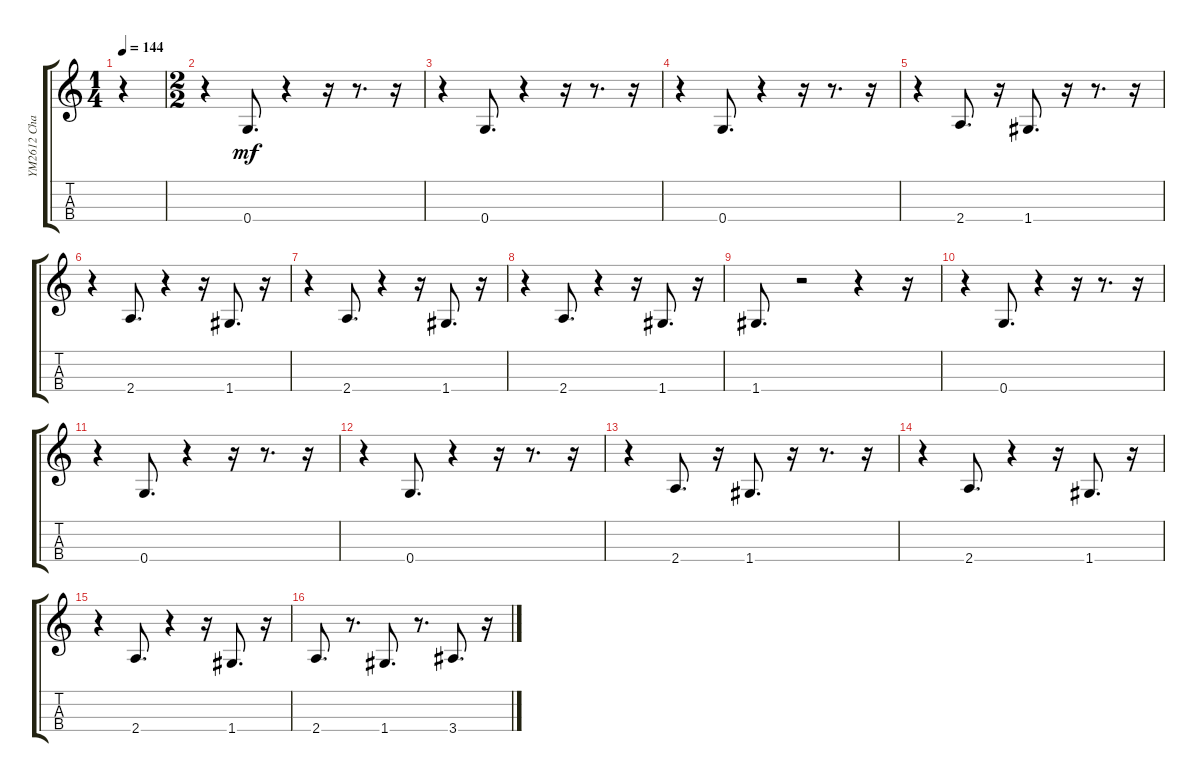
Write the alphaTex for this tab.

\track ("YM2612 Channel 3" "YM2612 Cha") {instrument violin}
\staff {score tabs}
\tuning (E5 A4 D4 G3) {hide}
\ts (1 4)
\tempo 144
\clef g2
\ks c
r.4{dy mf instrument violin} |
\ts (2 2)
r.4 0.4.8{d} r.4 r.16 r.8{d} r.16 |
r.4 0.4.8{d} r.4 r.16 r.8{d} r.16 |
r.4 0.4.8{d} r.4 r.16 r.8{d} r.16 |
r.4 2.4.8{d} r.16 1.4.8{d} r.16 r.8{d} r.16 |
r.4 2.4.8{d} r.4 r.16 1.4.8{d} r.16 |
r.4 2.4.8{d} r.4 r.16 1.4.8{d} r.16 |
r.4 2.4.8{d} r.4 r.16 1.4.8{d} r.16 |
1.4.8{d} r.2 r.4 r.16 |
r.4 0.4.8{d} r.4 r.16 r.8{d} r.16 |
r.4 0.4.8{d} r.4 r.16 r.8{d} r.16 |
r.4 0.4.8{d} r.4 r.16 r.8{d} r.16 |
r.4 2.4.8{d} r.16 1.4.8{d} r.16 r.8{d} r.16 |
r.4 2.4.8{d} r.4 r.16 1.4.8{d} r.16 |
r.4 2.4.8{d} r.4 r.16 1.4.8{d} r.16 |
2.4.8{d} r.8{d} 1.4.8{d} r.8{d} 3.4.8{d} r.16
